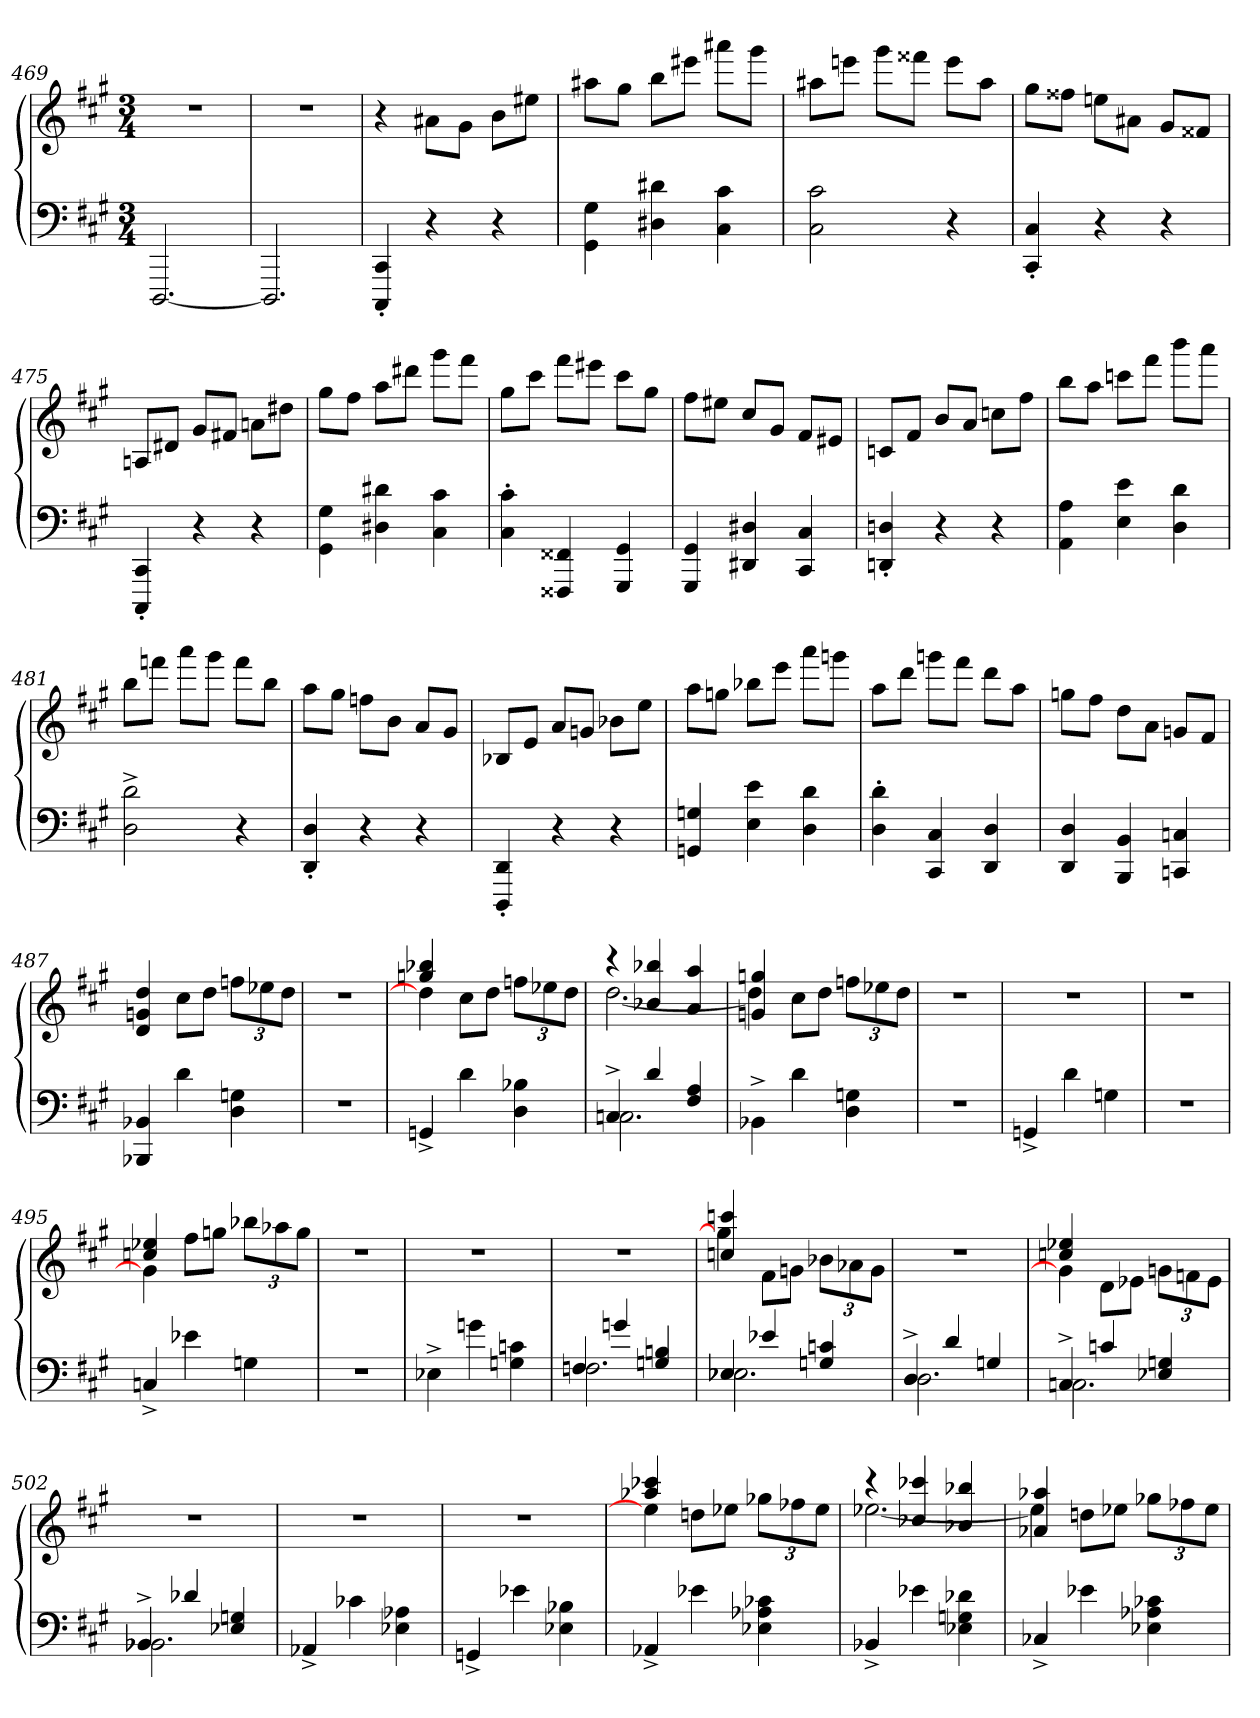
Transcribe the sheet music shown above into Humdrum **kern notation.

**kern	**kern
*part2	*part1
*staff2	*staff1
*clefF4	*clefG2
*k[f#c#g#]	*k[f#c#g#]
*M3/4	*M3/4
=469	=469
[2.DDD/	2.r
=470	=470
2.DDD/]	2.r
=471	=471
4CCC#/'> 4CC#/'>	4r
4r	8a#X\L
.	8g#\J
4r	8b\L
.	8ee#X\J
=472	=472
4GG#\ 4G#\	8aa#X\L
.	8gg#\J
4D#X\ 4d#X\	8bb\L
.	8eee#X\J
4C#\ 4c#\	8aaa#\L
.	8ggg#\J
=473	=473
2C#\ 2c#\	8aa#X\L
.	8eeen\J
.	8ggg#\L
.	8fff##X\J
4r	8eee\L
.	8aa#\J
=474	=474
4CC#/'> 4C#/'>	8gg#\L
.	8ff##X\J
4r	8een\L
.	8a#X\J
4r	8g#/L
.	8f##/J
=475	=475
4CCC#/'> 4CC#/'>	8An/L
.	8d#X/J
4r	8g#/L
.	8f#X/J
4r	8an\L
.	8dd#\J
=476	=476
4GG#\ 4G#\	8gg#\L
.	8ff#\J
4D#X\ 4d#X\	8aa\L
.	8ddd#X\J
4C#\ 4c#\	8ggg#\L
.	8fff#\J
=477	=477
4C#\'> 4c#\'>	8gg#\L
.	8ccc#\J
4FFF##X/ 4FF##X/	8fff#\L
.	8eee#X\J
4GGG#/ 4GG#/	8ccc#\L
.	8gg#\J
=478	=478
4GGG#/ 4GG#/	8ff#\L
.	8ee#X\J
4DD#X/ 4D#X/	8cc#/L
.	8g#/J
4CC#/ 4C#/	8f#/L
.	8e#/J
=479	=479
4DDn/'> 4Dn/'>	8cn/L
.	8f#/J
4r	8b/L
.	8a/J
4r	8ccn\L
.	8ff#\J
=480	=480
4AA\ 4A\	8bb\L
.	8aa\J
4E\ 4e\	8cccn\L
.	8fff#\J
4D\ 4d\	8bbb\L
.	8aaa\J
=481	=481
2D\^> 2d\^>	8bb\L
.	8fffn\J
.	8aaa\L
.	8ggg#\J
4r	8fff\L
.	8bb\J
=482	=482
4DD/'> 4D/'>	8aa\L
.	8gg#\J
4r	8ffn\L
.	8b\J
4r	8a/L
.	8g#/J
=483	=483
4DDD/'> 4DD/'>	8B-X/L
.	8e/J
4r	8a/L
.	8gn/J
4r	8b-\L
.	8ee\J
=484	=484
4GGn/ 4Gn/	8aa\L
.	8ggn\J
4E\ 4e\	8bb-X\L
.	8eee\J
4D\ 4d\	8aaa\L
.	8gggn\J
=485	=485
4D\'> 4d\'>	8aa\L
.	8ddd\J
4CC#/ 4C#/	8gggn\L
.	8fff#\J
4DD/ 4D/	8ddd\L
.	8aa\J
=486	=486
4DD/ 4D/	8ggn\L
.	8ff#\J
4BBB/ 4BB/	8dd\L
.	8a\J
4CCn/ 4Cn/	8gn/L
.	8f#/J
=487	=487
4BBB-X/ 4BB-X/	4d/ 4gn/ 4dd/
4d\	8cc#\L
.	8dd\J
4D\ 4Gn\	12ffn\L
.	12ee-X\
.	12dd\J
=488	=488
2.r	2.r
=489	=489
*	*^
4GGn^>/	4ggn/ 4bb-X/	4dd\]
4d\	8cc#\L	2ryy
.	8dd\J	.
4D\ 4B-X\	12ffn\L	.
.	12ee-X\	.
.	12dd\J	.
=490	=490	=490
*^	*	*
4Cn^>/	2.C\	4r	[2.dd\
4d/	.	4b-X/ 4bb-X/	.
4F#/ 4A/	.	4a/ 4aa/	.
*v	*v	*	*
=491	=491	=491
4BB-X^>\	4gn/ 4ggn/	4dd\]
4d\	8cc#\L	2ryy
.	8dd\J	.
4D\ 4Gn\	12ffn\L	.
.	12ee-X\	.
.	12dd\J	.
*	*v	*v
=492	=492
2.r	2.r
=493	=493
4GGn^>/	2.r
4d\	.
4Gn\	.
=494	=494
2.r	2.r
=495	=495
*	*^
4Cn^>/	4ccn/ 4ee-X/	4g\]
4e-X\	8ff#\L	2ryy
.	8ggn\J	.
4Gn\	12bb-X\L	.
.	12aa-X\	.
.	12gg\J	.
*	*v	*v
=496	=496
2.r	2.r
=497	=497
4E-X^>\	2.r
4gn\	.
4Gn\ 4cn\	.
=498	=498
*^	*
4Fn/	2.F\	2.r
4gn/	.	.
4Gn/ 4Bn/	.	.
=499	=499	=499
*	*	*^
4E-X/	2.E-\	4ccn/ 4cccn/	4gg\]
4e-/	.	8f#\L	2ryy
.	.	8gn\J	.
4Gn/ 4cn/	.	12b-X\L	.
.	.	12a-X\	.
.	.	12g\J	.
*	*	*v	*v
=500	=500	=500
4D^>/	2.D\	2.r
4d/	.	.
4Gn/	.	.
=501	=501	=501
*	*	*^
4Cn^>/	2.C\	4ccn/ 4ee-X/	4g\]
4cn/	.	8d\L	2ryy
.	.	8e-\J	.
4E-X/ 4Gn/	.	12gn\L	.
.	.	12fn\	.
.	.	12e-\J	.
*	*	*v	*v
=502	=502	=502
4BB-X^>/	2.BB-\	2.r
4d-X/	.	.
4E-X/ 4Gn/	.	.
*v	*v	*
=503	=503
4AA-X^>/	2.r
4c-X\	.
4E-X\ 4A-\	.
=504	=504
4GGn^>/	2.r
4e-X\	.
4E-\ 4B-X\	.
=505	=505
*	*^
4AA-X^>/	4aa-X/ 4ccc-X/	4ee-\]
4e-X\	8ddn\L	2ryy
.	8ee-X\J	.
4E-\ 4A-\ 4c-X\	12gg-X\L	.
.	12ff-X\	.
.	12ee-\J	.
=506	=506	=506
4BB-X^>/	4r	[2.ee-X\
4e-X\	4cc-X/ 4ccc-X/	.
4E-\ 4Gn\ 4d-X\	4b-X/ 4bb-X/	.
=507	=507	=507
4C-X^>/	4a-X/ 4aa-X/	4ee-\]
4e-X\	8ddn\L	2ryy
.	8ee-X\J	.
4E-\ 4A-X\ 4c-\	12gg-X\L	.
.	12ff-X\	.
.	12ee-\J	.
*	*v	*v
=	=
*-	*-
